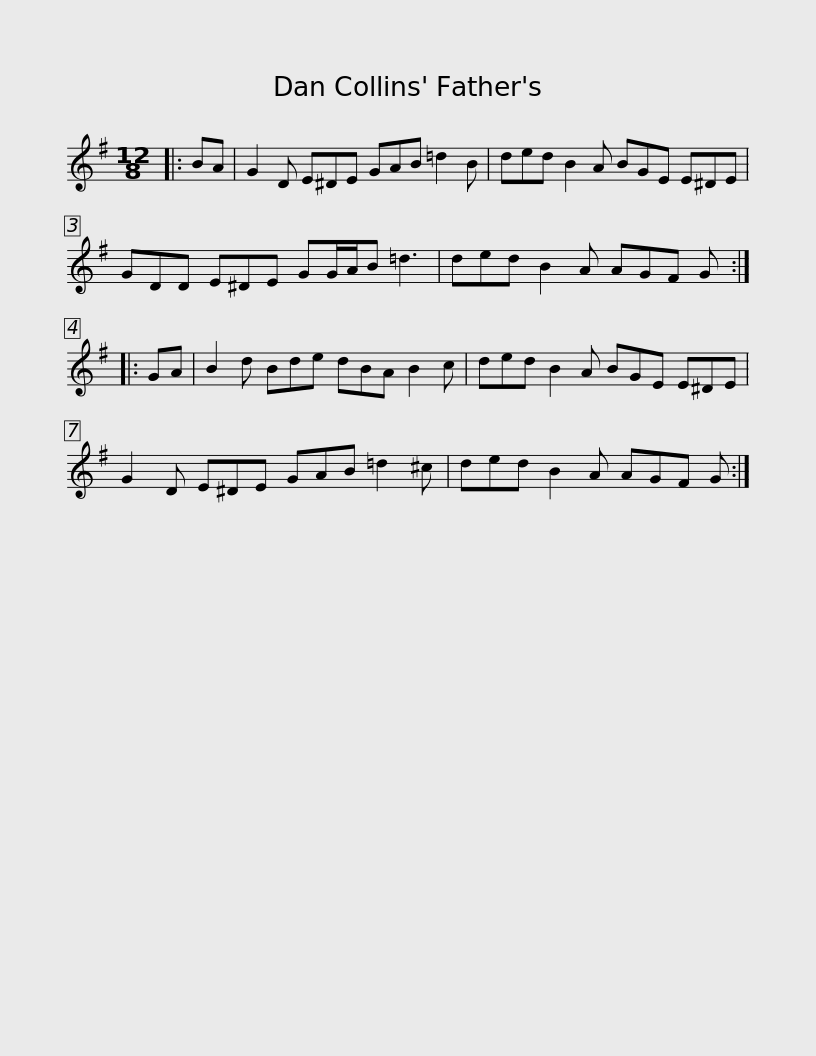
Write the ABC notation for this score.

X:1
L:1/8
M:12/8
I:linebreak $
K:G
V:1 treble
V:1
|: BA | G2 D E^DE GAB =d2 B | ded B2 A BGE E^DE | GDD E^DE GG/A/B =d3 |$ ded B2 A AGF G :: %5
 GA | B2 d Bde dBA B2 c | ded B2 A BGE E^DE |$ G2 D E^DE GAB =d2 ^c | ded B2 A AGF G :| %10
